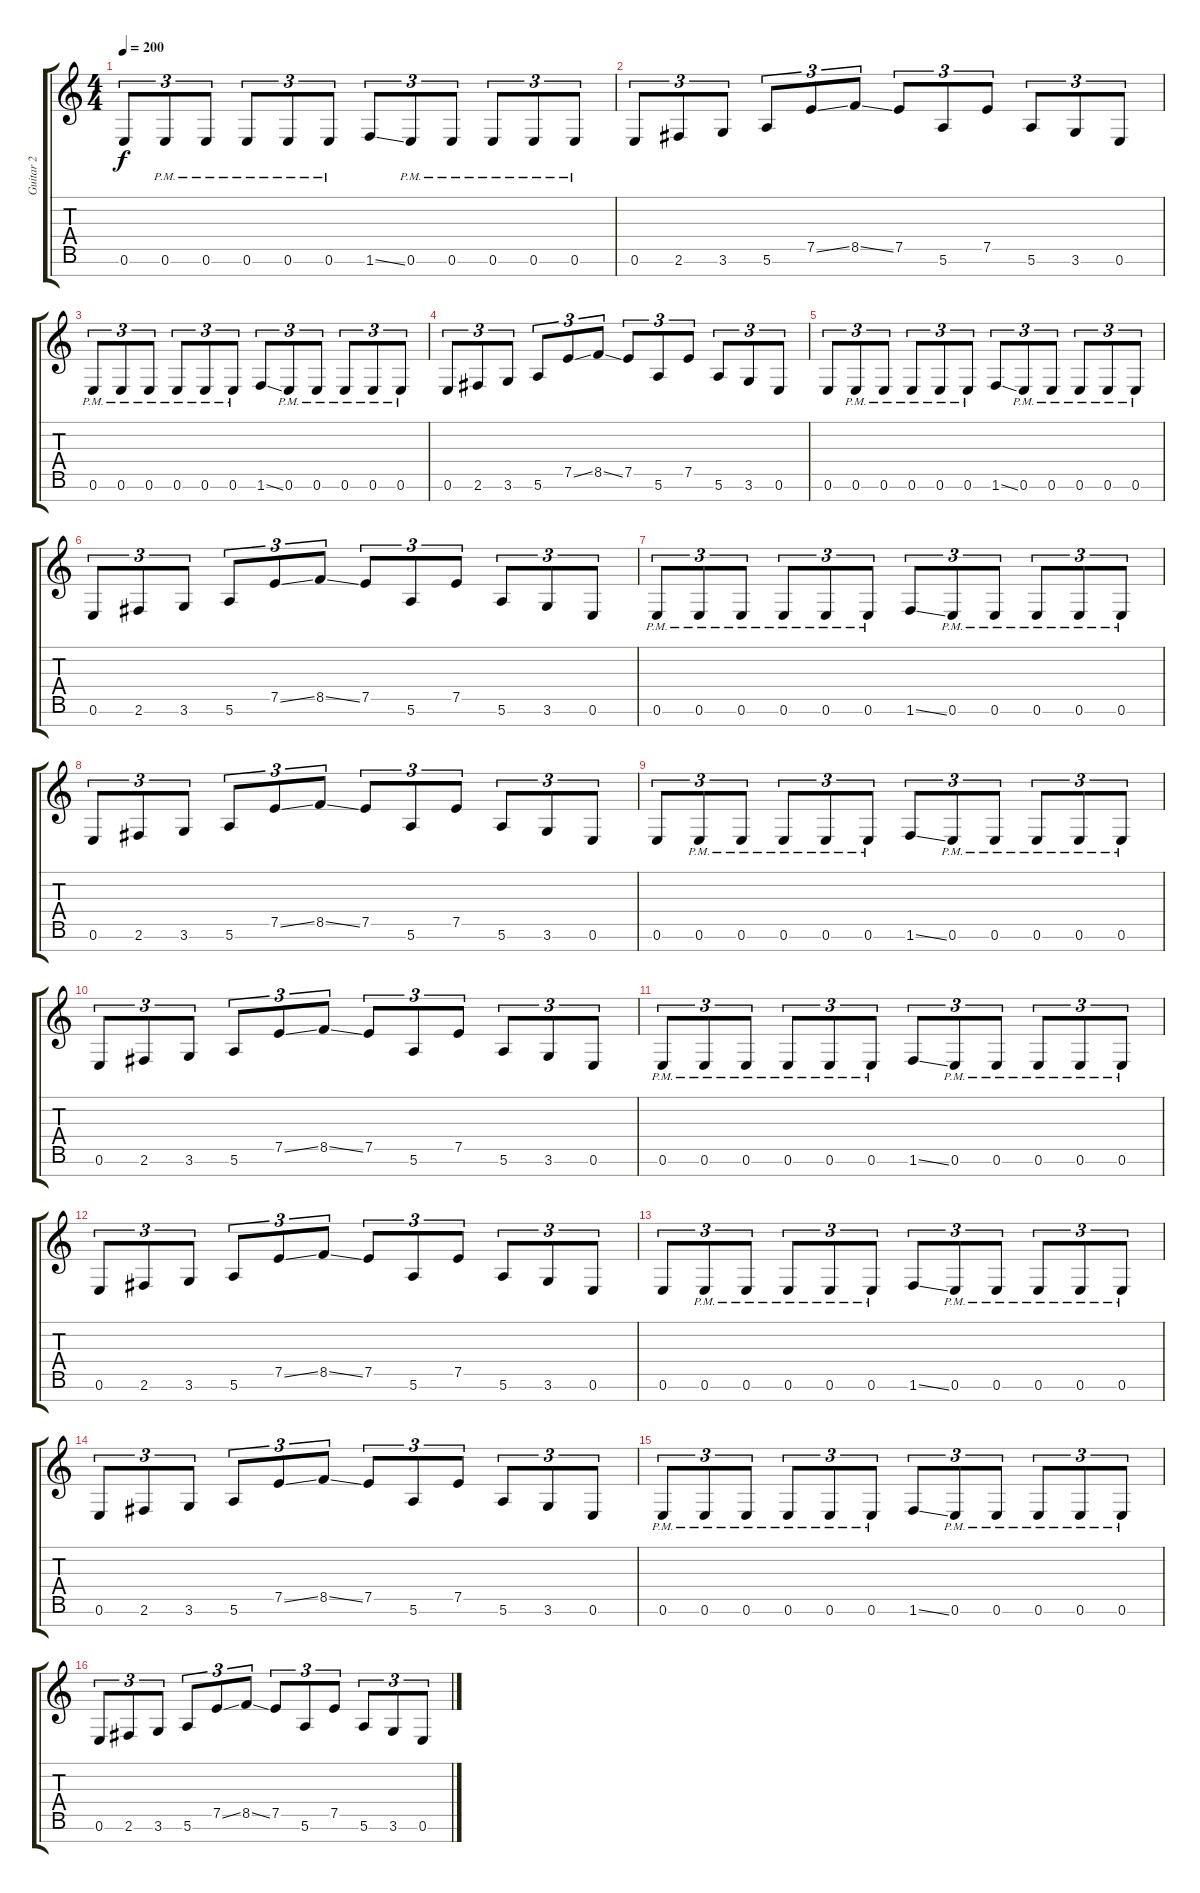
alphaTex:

\track ("Guitar 2" "Guitar 2") {instrument overdrivenguitar}
\staff {score tabs}
\tuning (E4 B3 G3 D3 A2 E2 B1) {hide}
\ts (4 4)
\tempo 200
\clef g2
\ks c
0.6.8{tu (3 2) dy f} 0.6{pm}.8{tu (3 2)} 0.6{pm}.8{tu (3 2)} 0.6{pm}.8{tu (3 2)} 0.6{pm}.8{tu (3 2)} 0.6{pm}.8{tu (3 2)} 1.6{ss}.8{tu (3 2)} 0.6{pm}.8{tu (3 2)} 0.6{pm}.8{tu (3 2)} 0.6{pm}.8{tu (3 2)} 0.6{pm}.8{tu (3 2)} 0.6{pm}.8{tu (3 2)} |
0.6.8{tu (3 2)} 2.6.8{tu (3 2)} 3.6.8{tu (3 2)} 5.6.8{tu (3 2)} 7.5{ss}.8{tu (3 2)} 8.5{ss}.8{tu (3 2)} 7.5.8{tu (3 2)} 5.6.8{tu (3 2)} 7.5.8{tu (3 2)} 5.6.8{tu (3 2)} 3.6.8{tu (3 2)} 0.6.8{tu (3 2)} |
0.6{pm}.8{tu (3 2)} 0.6{pm}.8{tu (3 2)} 0.6{pm}.8{tu (3 2)} 0.6{pm}.8{tu (3 2)} 0.6{pm}.8{tu (3 2)} 0.6{pm}.8{tu (3 2)} 1.6{ss}.8{tu (3 2)} 0.6{pm}.8{tu (3 2)} 0.6{pm}.8{tu (3 2)} 0.6{pm}.8{tu (3 2)} 0.6{pm}.8{tu (3 2)} 0.6{pm}.8{tu (3 2)} |
0.6.8{tu (3 2)} 2.6.8{tu (3 2)} 3.6.8{tu (3 2)} 5.6.8{tu (3 2)} 7.5{ss}.8{tu (3 2)} 8.5{ss}.8{tu (3 2)} 7.5.8{tu (3 2)} 5.6.8{tu (3 2)} 7.5.8{tu (3 2)} 5.6.8{tu (3 2)} 3.6.8{tu (3 2)} 0.6.8{tu (3 2)} |
0.6.8{tu (3 2)} 0.6{pm}.8{tu (3 2)} 0.6{pm}.8{tu (3 2)} 0.6{pm}.8{tu (3 2)} 0.6{pm}.8{tu (3 2)} 0.6{pm}.8{tu (3 2)} 1.6{ss}.8{tu (3 2)} 0.6{pm}.8{tu (3 2)} 0.6{pm}.8{tu (3 2)} 0.6{pm}.8{tu (3 2)} 0.6{pm}.8{tu (3 2)} 0.6{pm}.8{tu (3 2)} |
0.6.8{tu (3 2)} 2.6.8{tu (3 2)} 3.6.8{tu (3 2)} 5.6.8{tu (3 2)} 7.5{ss}.8{tu (3 2)} 8.5{ss}.8{tu (3 2)} 7.5.8{tu (3 2)} 5.6.8{tu (3 2)} 7.5.8{tu (3 2)} 5.6.8{tu (3 2)} 3.6.8{tu (3 2)} 0.6.8{tu (3 2)} |
0.6{pm}.8{tu (3 2)} 0.6{pm}.8{tu (3 2)} 0.6{pm}.8{tu (3 2)} 0.6{pm}.8{tu (3 2)} 0.6{pm}.8{tu (3 2)} 0.6{pm}.8{tu (3 2)} 1.6{ss}.8{tu (3 2)} 0.6{pm}.8{tu (3 2)} 0.6{pm}.8{tu (3 2)} 0.6{pm}.8{tu (3 2)} 0.6{pm}.8{tu (3 2)} 0.6{pm}.8{tu (3 2)} |
0.6.8{tu (3 2)} 2.6.8{tu (3 2)} 3.6.8{tu (3 2)} 5.6.8{tu (3 2)} 7.5{ss}.8{tu (3 2)} 8.5{ss}.8{tu (3 2)} 7.5.8{tu (3 2)} 5.6.8{tu (3 2)} 7.5.8{tu (3 2)} 5.6.8{tu (3 2)} 3.6.8{tu (3 2)} 0.6.8{tu (3 2)} |
0.6.8{tu (3 2)} 0.6{pm}.8{tu (3 2)} 0.6{pm}.8{tu (3 2)} 0.6{pm}.8{tu (3 2)} 0.6{pm}.8{tu (3 2)} 0.6{pm}.8{tu (3 2)} 1.6{ss}.8{tu (3 2)} 0.6{pm}.8{tu (3 2)} 0.6{pm}.8{tu (3 2)} 0.6{pm}.8{tu (3 2)} 0.6{pm}.8{tu (3 2)} 0.6{pm}.8{tu (3 2)} |
0.6.8{tu (3 2)} 2.6.8{tu (3 2)} 3.6.8{tu (3 2)} 5.6.8{tu (3 2)} 7.5{ss}.8{tu (3 2)} 8.5{ss}.8{tu (3 2)} 7.5.8{tu (3 2)} 5.6.8{tu (3 2)} 7.5.8{tu (3 2)} 5.6.8{tu (3 2)} 3.6.8{tu (3 2)} 0.6.8{tu (3 2)} |
0.6{pm}.8{tu (3 2)} 0.6{pm}.8{tu (3 2)} 0.6{pm}.8{tu (3 2)} 0.6{pm}.8{tu (3 2)} 0.6{pm}.8{tu (3 2)} 0.6{pm}.8{tu (3 2)} 1.6{ss}.8{tu (3 2)} 0.6{pm}.8{tu (3 2)} 0.6{pm}.8{tu (3 2)} 0.6{pm}.8{tu (3 2)} 0.6{pm}.8{tu (3 2)} 0.6{pm}.8{tu (3 2)} |
0.6.8{tu (3 2)} 2.6.8{tu (3 2)} 3.6.8{tu (3 2)} 5.6.8{tu (3 2)} 7.5{ss}.8{tu (3 2)} 8.5{ss}.8{tu (3 2)} 7.5.8{tu (3 2)} 5.6.8{tu (3 2)} 7.5.8{tu (3 2)} 5.6.8{tu (3 2)} 3.6.8{tu (3 2)} 0.6.8{tu (3 2)} |
0.6.8{tu (3 2)} 0.6{pm}.8{tu (3 2)} 0.6{pm}.8{tu (3 2)} 0.6{pm}.8{tu (3 2)} 0.6{pm}.8{tu (3 2)} 0.6{pm}.8{tu (3 2)} 1.6{ss}.8{tu (3 2)} 0.6{pm}.8{tu (3 2)} 0.6{pm}.8{tu (3 2)} 0.6{pm}.8{tu (3 2)} 0.6{pm}.8{tu (3 2)} 0.6{pm}.8{tu (3 2)} |
0.6.8{tu (3 2)} 2.6.8{tu (3 2)} 3.6.8{tu (3 2)} 5.6.8{tu (3 2)} 7.5{ss}.8{tu (3 2)} 8.5{ss}.8{tu (3 2)} 7.5.8{tu (3 2)} 5.6.8{tu (3 2)} 7.5.8{tu (3 2)} 5.6.8{tu (3 2)} 3.6.8{tu (3 2)} 0.6.8{tu (3 2)} |
0.6{pm}.8{tu (3 2)} 0.6{pm}.8{tu (3 2)} 0.6{pm}.8{tu (3 2)} 0.6{pm}.8{tu (3 2)} 0.6{pm}.8{tu (3 2)} 0.6{pm}.8{tu (3 2)} 1.6{ss}.8{tu (3 2)} 0.6{pm}.8{tu (3 2)} 0.6{pm}.8{tu (3 2)} 0.6{pm}.8{tu (3 2)} 0.6{pm}.8{tu (3 2)} 0.6{pm}.8{tu (3 2)} |
0.6.8{tu (3 2)} 2.6.8{tu (3 2)} 3.6.8{tu (3 2)} 5.6.8{tu (3 2)} 7.5{ss}.8{tu (3 2)} 8.5{ss}.8{tu (3 2)} 7.5.8{tu (3 2)} 5.6.8{tu (3 2)} 7.5.8{tu (3 2)} 5.6.8{tu (3 2)} 3.6.8{tu (3 2)} 0.6.8{tu (3 2)}
